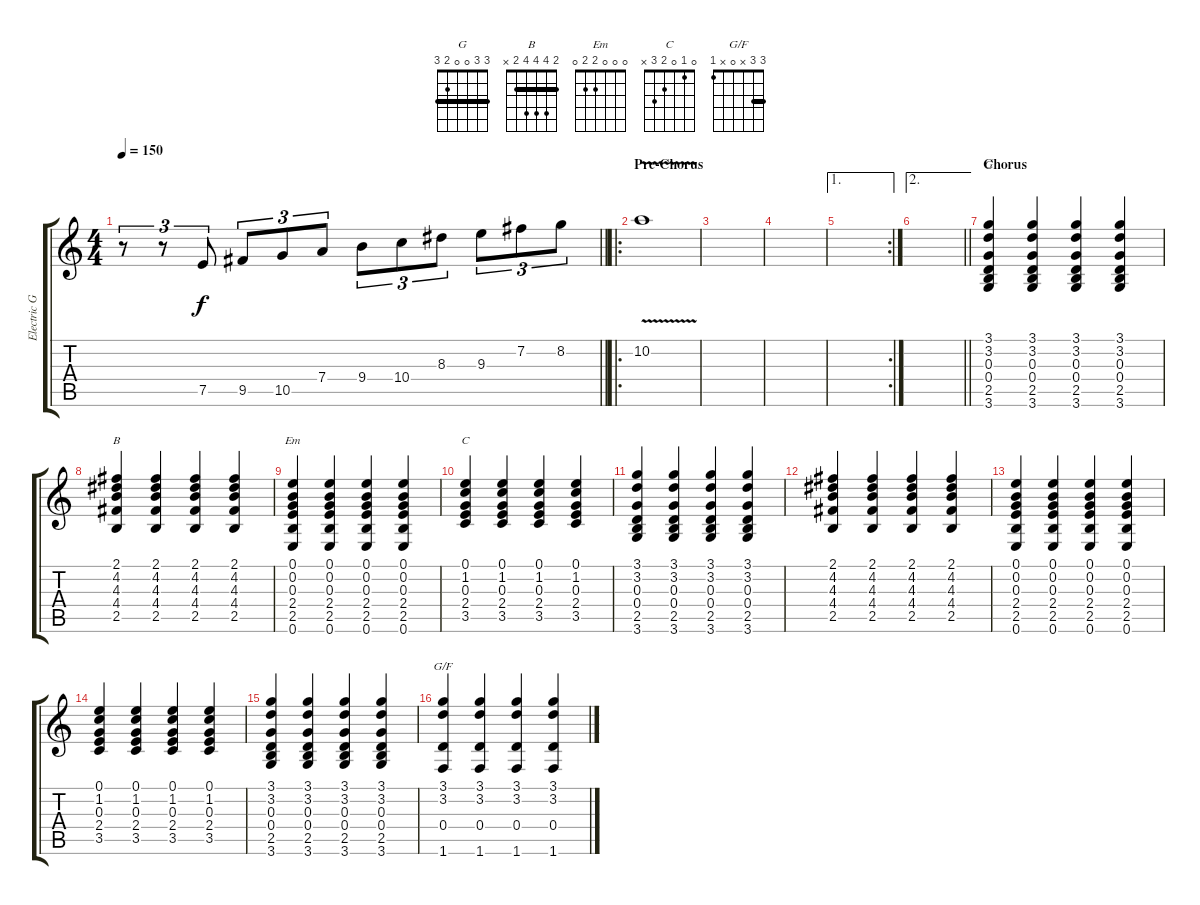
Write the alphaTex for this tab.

\track ("Electric Guitar" "Electric G") {instrument distortionguitar}
\staff {score tabs}
\tuning (E4 B3 G3 D3 A2 E2) {hide}
\chord ("G" 3 3 0 0 2 3) {barre 3}
\chord ("B" 2 4 4 4 2 x) {barre 2}
\chord ("Em" 0 0 0 2 2 0)
\chord ("C" 0 1 0 2 3 x)
\chord ("G/F" 3 3 x 0 x 1) {barre 3}
\ts (4 4)
\tempo 150
\clef g2
\barLineRight lightlight
\ks c
r.8{tu (3 2) dy f} r.8{tu (3 2)} 7.5.8{tu (3 2)} 9.5.8{tu (3 2)} 10.5.8{tu (3 2)} 7.4.8{tu (3 2)} 9.4.8{tu (3 2)} 10.4.8{tu (3 2)} 8.3.8{tu (3 2)} 9.3.8{tu (3 2)} 7.2.8{tu (3 2)} 8.2.8{tu (3 2)} |
\ro
\section ("" "Pre-Chorus")
10.2{v}.1 |
|
|
\ae 1
\rc 2
|
\ae 2
\barLineRight lightlight
|
\section ("" "Chorus")
(3.1 3.2 0.3 0.4 2.5 3.6).4{ch "G"} (3.1 3.2 0.3 0.4 2.5 3.6).4 (3.1 3.2 0.3 0.4 2.5 3.6).4 (3.1 3.2 0.3 0.4 2.5 3.6).4 |
(2.1 4.2 4.3 4.4 2.5).4{ch "B"} (2.1 4.2 4.3 4.4 2.5).4 (2.1 4.2 4.3 4.4 2.5).4 (2.1 4.2 4.3 4.4 2.5).4 |
(0.1 0.2 0.3 2.4 2.5 0.6).4{ch "Em"} (0.1 0.2 0.3 2.4 2.5 0.6).4 (0.1 0.2 0.3 2.4 2.5 0.6).4 (0.1 0.2 0.3 2.4 2.5 0.6).4 |
(0.1 1.2 0.3 2.4 3.5).4{ch "C"} (0.1 1.2 0.3 2.4 3.5).4 (0.1 1.2 0.3 2.4 3.5).4 (0.1 1.2 0.3 2.4 3.5).4 |
(3.1 3.2 0.3 0.4 2.5 3.6).4 (3.1 3.2 0.3 0.4 2.5 3.6).4 (3.1 3.2 0.3 0.4 2.5 3.6).4 (3.1 3.2 0.3 0.4 2.5 3.6).4 |
(2.1 4.2 4.3 4.4 2.5).4 (2.1 4.2 4.3 4.4 2.5).4 (2.1 4.2 4.3 4.4 2.5).4 (2.1 4.2 4.3 4.4 2.5).4 |
(0.1 0.2 0.3 2.4 2.5 0.6).4 (0.1 0.2 0.3 2.4 2.5 0.6).4 (0.1 0.2 0.3 2.4 2.5 0.6).4 (0.1 0.2 0.3 2.4 2.5 0.6).4 |
(0.1 1.2 0.3 2.4 3.5).4 (0.1 1.2 0.3 2.4 3.5).4 (0.1 1.2 0.3 2.4 3.5).4 (0.1 1.2 0.3 2.4 3.5).4 |
(3.1 3.2 0.3 0.4 2.5 3.6).4 (3.1 3.2 0.3 0.4 2.5 3.6).4 (3.1 3.2 0.3 0.4 2.5 3.6).4 (3.1 3.2 0.3 0.4 2.5 3.6).4 |
(3.1 3.2 0.4 1.6).4{ch "G/F"} (3.1 3.2 0.4 1.6).4 (3.1 3.2 0.4 1.6).4 (3.1 3.2 0.4 1.6).4
